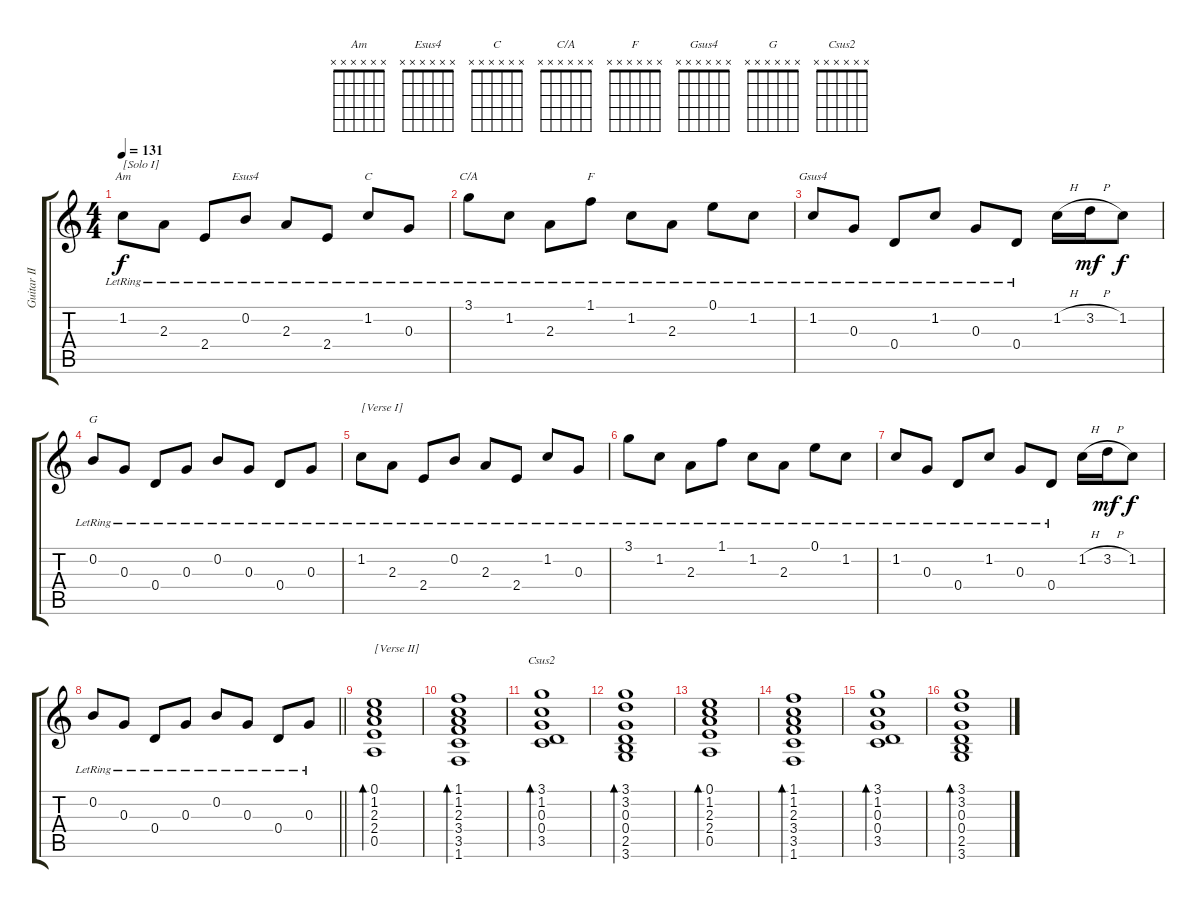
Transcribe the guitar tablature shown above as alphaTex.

\track ("Guitar II" "Guitar II") {instrument acousticguitarsteel}
\staff {score tabs}
\tuning (E4 B3 G3 D3 A2 E2) {hide}
\chord ("Am" x x x x x x)
\chord ("Esus4" x x x x x x)
\chord ("C" x x x x x x)
\chord ("C/A" x x x x x x)
\chord ("F" x x x x x x)
\chord ("Gsus4" x x x x x x)
\chord ("G" x x x x x x)
\chord ("Csus2" x x x x x x)
\ts (4 4)
\tempo 131
\clef g2
\ks c
1.2{lr}.8{ch "Am" txt "[Solo I]" dy f} 2.3{lr}.8 2.4{lr}.8 0.2{lr}.8{ch "Esus4"} 2.3{lr}.8 2.4{lr}.8 1.2{lr}.8{ch "C"} 0.3{lr}.8 |
3.1{lr}.8{ch "C/A"} 1.2{lr}.8 2.3{lr}.8 1.1{lr}.8{ch "F"} 1.2{lr}.8 2.3{lr}.8 0.1{lr}.8 1.2{lr}.8 |
1.2{lr}.8{ch "Gsus4"} 0.3{lr}.8 0.4{lr}.8 1.2{lr}.8 0.3{lr}.8 0.4{lr}.8 1.2{h}.16 3.2{h}.16{dy mf} 1.2.8{dy f} |
0.2{lr}.8{ch "G"} 0.3{lr}.8 0.4{lr}.8 0.3{lr}.8 0.2{lr}.8 0.3{lr}.8 0.4{lr}.8 0.3{lr}.8 |
1.2{lr}.8{txt "[Verse I]"} 2.3{lr}.8 2.4{lr}.8 0.2{lr}.8 2.3{lr}.8 2.4{lr}.8 1.2{lr}.8 0.3{lr}.8 |
3.1{lr}.8 1.2{lr}.8 2.3{lr}.8 1.1{lr}.8 1.2{lr}.8 2.3{lr}.8 0.1{lr}.8 1.2{lr}.8 |
1.2{lr}.8 0.3{lr}.8 0.4{lr}.8 1.2{lr}.8 0.3{lr}.8 0.4{lr}.8 1.2{h}.16 3.2{h}.16{dy mf} 1.2.8{dy f} |
\barLineRight lightlight
0.2{lr}.8 0.3{lr}.8 0.4{lr}.8 0.3{lr}.8 0.2{lr}.8 0.3{lr}.8 0.4{lr}.8 0.3{lr}.8 |
(0.1 1.2 2.3 2.4 0.5).1{bd 60 txt "[Verse II]"} |
(1.1 1.2 2.3 3.4 3.5 1.6).1{bd 120} |
(3.1 1.2 0.3 0.4 3.5).1{bd 60 ch "Csus2"} |
(3.1 3.2 0.3 0.4 2.5 3.6).1{bd 120} |
(0.1 1.2 2.3 2.4 0.5).1{bd 60} |
(1.1 1.2 2.3 3.4 3.5 1.6).1{bd 120} |
(3.1 1.2 0.3 0.4 3.5).1{bd 60} |
(3.1 3.2 0.3 0.4 2.5 3.6).1{bd 120}
